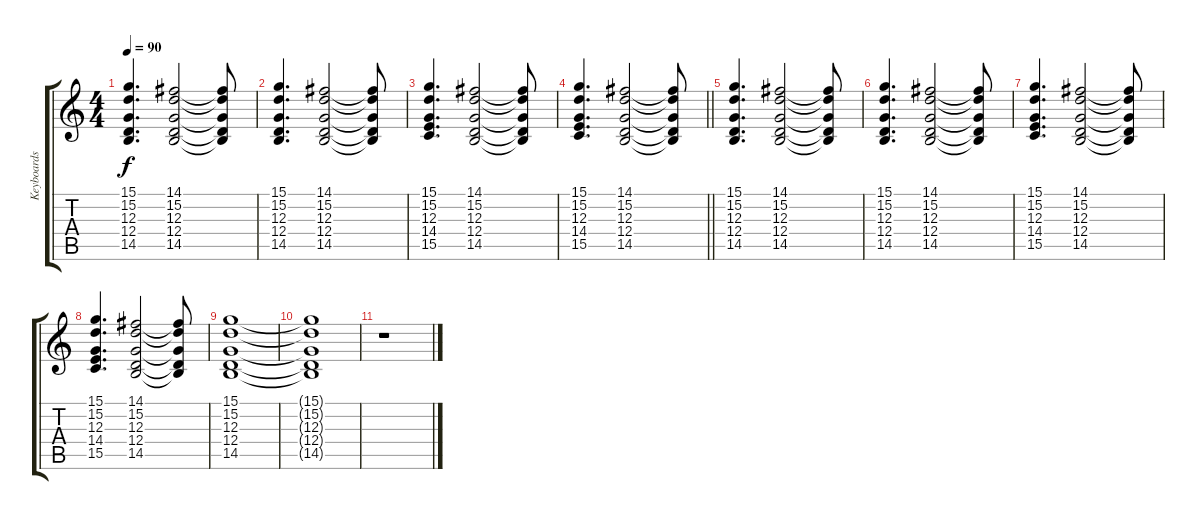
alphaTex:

\track ("Keyboards 2" "Keyboards ") {instrument stringensemble2}
\staff {score tabs}
\tuning (E4 B3 G3 D3 A2 E2) {hide}
\ts (4 4)
\tempo 90
\clef g2
\ks c
(15.1 15.2 12.3 12.4 14.5).4{d dy f} (14.1 15.2 12.3 12.4 14.5).2 (14.1{t} 15.2{t} 12.3{t} 12.4{t} 14.5{t}).8 |
(15.1 15.2 12.3 12.4 14.5).4{d} (14.1 15.2 12.3 12.4 14.5).2 (14.1{t} 15.2{t} 12.3{t} 12.4{t} 14.5{t}).8 |
(15.1 15.2 12.3 14.4 15.5).4{d} (14.1 15.2 12.3 12.4 14.5).2 (14.1{t} 15.2{t} 12.3{t} 12.4{t} 14.5{t}).8 |
\barLineRight lightlight
(15.1 15.2 12.3 14.4 15.5).4{d} (14.1 15.2 12.3 12.4 14.5).2 (14.1{t} 15.2{t} 12.3{t} 12.4{t} 14.5{t}).8 |
(15.1 15.2 12.3 12.4 14.5).4{d} (14.1 15.2 12.3 12.4 14.5).2 (14.1{t} 15.2{t} 12.3{t} 12.4{t} 14.5{t}).8 |
(15.1 15.2 12.3 12.4 14.5).4{d} (14.1 15.2 12.3 12.4 14.5).2 (14.1{t} 15.2{t} 12.3{t} 12.4{t} 14.5{t}).8 |
(15.1 15.2 12.3 14.4 15.5).4{d} (14.1 15.2 12.3 12.4 14.5).2 (14.1{t} 15.2{t} 12.3{t} 12.4{t} 14.5{t}).8 |
(15.1 15.2 12.3 14.4 15.5).4{d} (14.1 15.2 12.3 12.4 14.5).2 (14.1{t} 15.2{t} 12.3{t} 12.4{t} 14.5{t}).8 |
(15.1 15.2 12.3 12.4 14.5).1 |
(15.1{t} 15.2{t} 12.3{t} 12.4{t} 14.5{t}).1{volume 16} |
r.1
